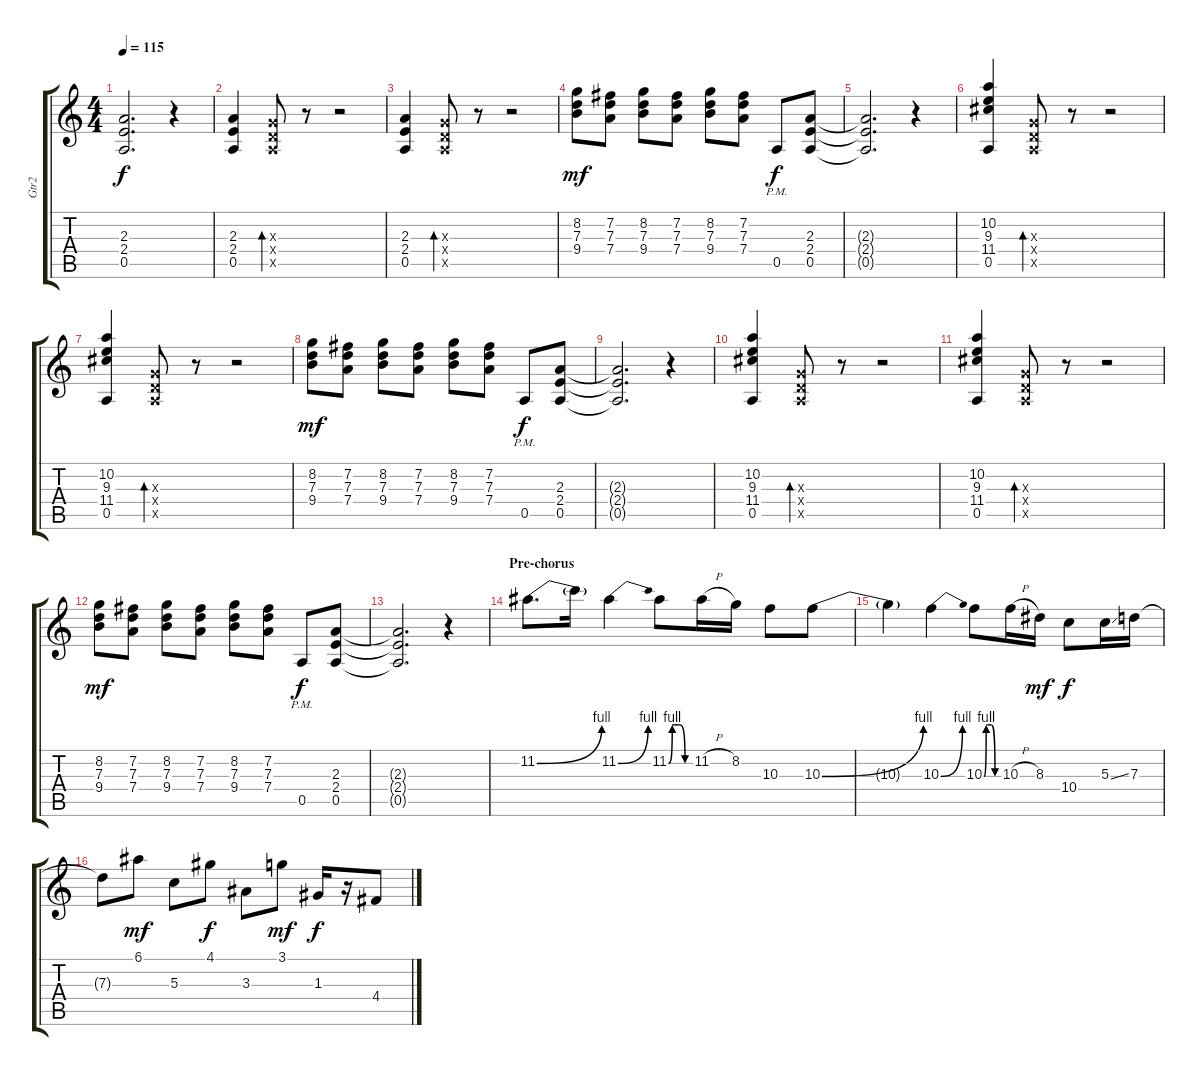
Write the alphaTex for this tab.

\track ("Gtr2" "Gtr2") {instrument distortionguitar}
\staff {score tabs}
\tuning (E4 B3 G3 D3 A2 E2) {hide}
\ts (4 4)
\tempo 115
\clef g2
\ks c
(2.3{t} 2.4{t} 0.5{t}).2{d dy f} r.4 |
(2.3 2.4 0.5).4 (0.3{x} 0.4{x} 0.5{x}).8{bd 240} r.8 r.2 |
(2.3 2.4 0.5).4 (0.3{x} 0.4{x} 0.5{x}).8{bd 240} r.8 r.2 |
(8.2 7.3 9.4).8{dy mf} (7.2 7.3 7.4).8 (8.2 7.3 9.4).8 (7.2 7.3 7.4).8 (8.2 7.3 9.4).8 (7.2 7.3 7.4).8 0.5{pm}.8{dy f} (2.3 2.4 0.5).8 |
(2.3{t} 2.4{t} 0.5{t}).2{d} r.4 |
(10.2 9.3 11.4 0.5).4 (0.3{x} 0.4{x} 0.5{x}).8{bd 240} r.8 r.2 |
(10.2 9.3 11.4 0.5).4 (0.3{x} 0.4{x} 0.5{x}).8{bd 240} r.8 r.2 |
(8.2 7.3 9.4).8{dy mf} (7.2 7.3 7.4).8 (8.2 7.3 9.4).8 (7.2 7.3 7.4).8 (8.2 7.3 9.4).8 (7.2 7.3 7.4).8 0.5{pm}.8{dy f} (2.3 2.4 0.5).8 |
(2.3{t} 2.4{t} 0.5{t}).2{d} r.4 |
(10.2 9.3 11.4 0.5).4 (0.3{x} 0.4{x} 0.5{x}).8{bd 240} r.8 r.2 |
(10.2 9.3 11.4 0.5).4 (0.3{x} 0.4{x} 0.5{x}).8{bd 240} r.8 r.2 |
(8.2 7.3 9.4).8{dy mf} (7.2 7.3 7.4).8 (8.2 7.3 9.4).8 (7.2 7.3 7.4).8 (8.2 7.3 9.4).8 (7.2 7.3 7.4).8 0.5{pm}.8{dy f} (2.3 2.4 0.5).8 |
(2.3{t} 2.4{t} 0.5{t}).2{d} r.4 |
\section ("" "Pre-chorus")
11.2{be (bend 0 0 60 4)}.8{d} 11.2{t}.16 11.2{be (bend 0 0 60 4)}.4 11.2{be (custom 0 0 10 4 15 4 30 4 45 0 60 0)}.8 11.2{h}.16 8.2.16 10.3.8 10.3{be (bend 0 0 60 4)}.8 |
10.3{t}.4 10.3{be (bend 0 0 60 4)}.4 10.3{be (custom 0 0 9 4 15 4 30 4 45 0 60 0)}.8 10.3{h}.16 8.3.16{dy mf} 10.4.8{dy f} 5.3{ss}.16 7.3.16 |
7.3{t}.8 6.1.8{dy mf} 5.3.8 4.1.8{dy f} 3.3.8 3.1.8{dy mf} 1.3.16{dy f} r.16 4.4.8
